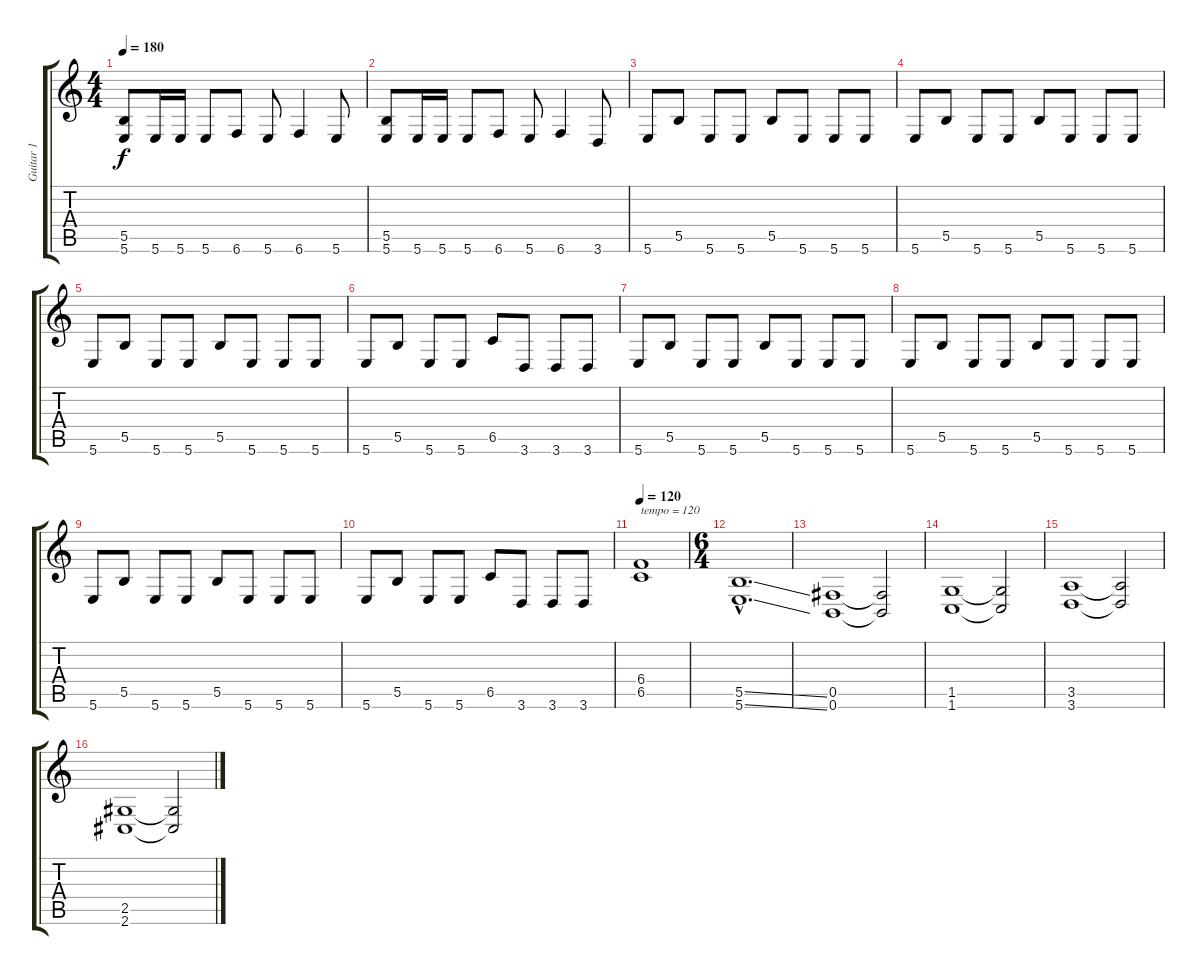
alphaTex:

\track ("Guitar 1" "Guitar 1") {instrument distortionguitar}
\staff {score tabs}
\tuning (Db4 Ab3 E3 B2 Gb2 B1) {hide}
\ts (4 4)
\tempo 180
\clef g2
\ks c
(5.5 5.6).8{dy f} 5.6.16 5.6.16 5.6.8 6.6.8 5.6.8 6.6.4 5.6.8 |
(5.5 5.6).8 5.6.16 5.6.16 5.6.8 6.6.8 5.6.8 6.6.4 3.6.8 |
5.6.8 5.5.8 5.6.8 5.6.8 5.5.8 5.6.8 5.6.8 5.6.8 |
5.6.8 5.5.8 5.6.8 5.6.8 5.5.8 5.6.8 5.6.8 5.6.8 |
5.6.8 5.5.8 5.6.8 5.6.8 5.5.8 5.6.8 5.6.8 5.6.8 |
5.6.8 5.5.8 5.6.8 5.6.8 6.5.8 3.6.8 3.6.8 3.6.8 |
5.6.8 5.5.8 5.6.8 5.6.8 5.5.8 5.6.8 5.6.8 5.6.8 |
5.6.8 5.5.8 5.6.8 5.6.8 5.5.8 5.6.8 5.6.8 5.6.8 |
5.6.8 5.5.8 5.6.8 5.6.8 5.5.8 5.6.8 5.6.8 5.6.8 |
5.6.8 5.5.8 5.6.8 5.6.8 6.5.8 3.6.8 3.6.8 3.6.8 |
\tempo 120
(6.4 6.5).1{txt "tempo = 120"} |
\ts (6 4)
(5.5{ss hac} 5.6{ss hac}).1{d} |
(0.5 0.6).1 (0.5{t} 0.6{t}).2 |
(1.5 1.6).1 (1.5{t} 1.6{t}).2 |
(3.5 3.6).1 (3.5{t} 3.6{t}).2 |
(2.5 2.6).1 (2.5{t} 2.6{t}).2
